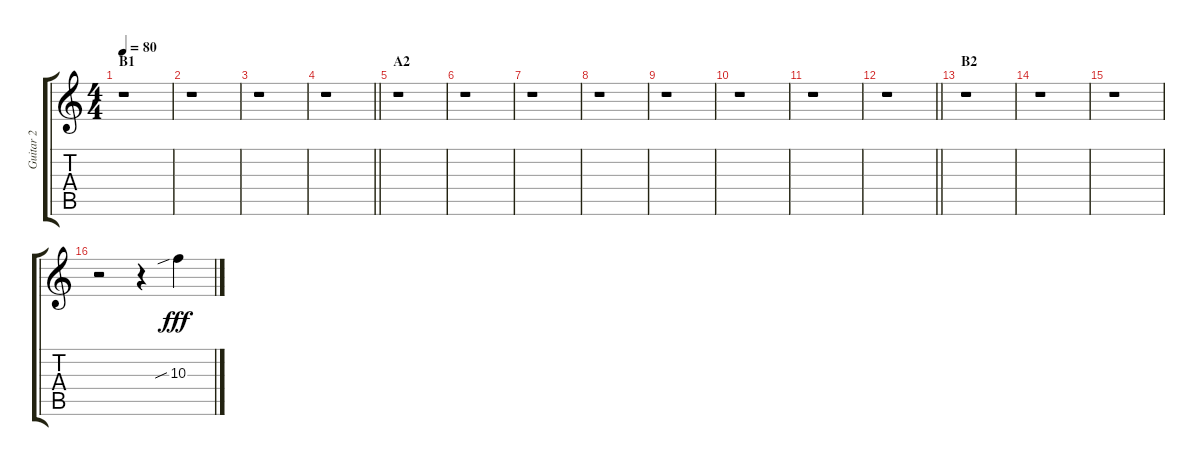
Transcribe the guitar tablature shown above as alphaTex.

\track ("Guitar 2" "Guitar 2") {instrument distortionguitar}
\staff {score tabs}
\tuning (E4 B3 G3 D3 A2 E2) {hide}
\ts (4 4)
\section ("" "B1")
\tempo 80
\clef g2
\ks c
r.1{dy fff} |
r.1 |
r.1 |
\barLineRight lightlight
r.1 |
\section ("" "A2")
r.1 |
r.1 |
r.1 |
r.1 |
r.1 |
r.1 |
r.1 |
\barLineRight lightlight
r.1 |
\section ("" "B2")
r.1 |
r.1 |
r.1 |
r.2 r.4 10.3{sib}.4
